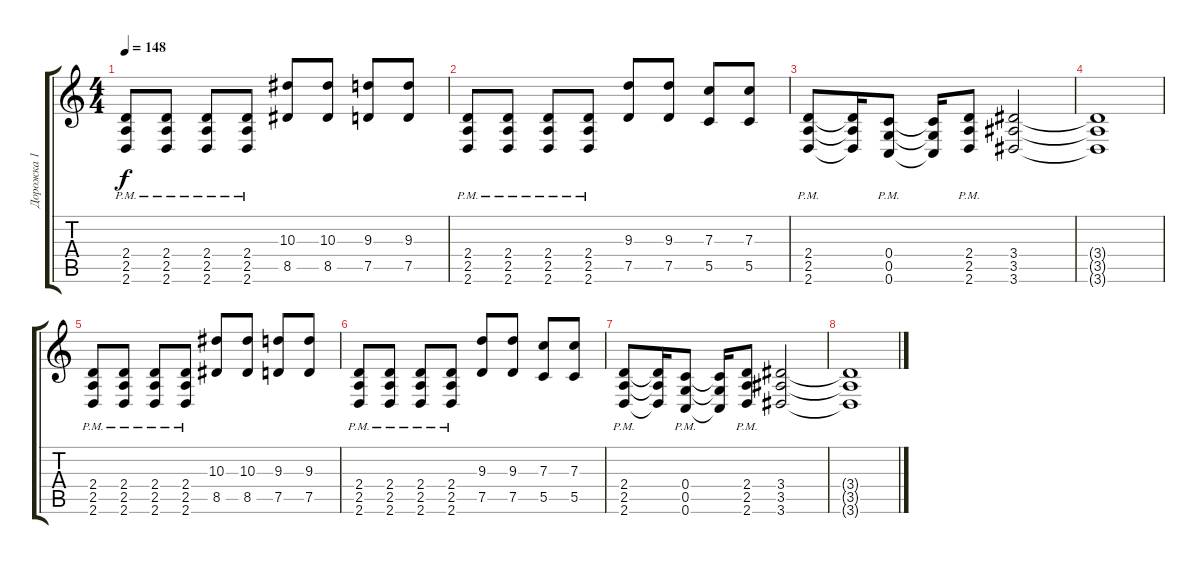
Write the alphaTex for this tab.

\track ("Дорожка 1" "Дорожка 1") {instrument overdrivenguitar}
\staff {score tabs}
\tuning (D4 A3 F3 C3 G2 C2) {hide}
\ts (4 4)
\tempo 148
\clef g2
\ks c
(2.4{pm} 2.5{pm} 2.6{pm}).8{dy f} (2.4{pm} 2.5{pm} 2.6{pm}).8 (2.4{pm} 2.5{pm} 2.6{pm}).8 (2.4{pm} 2.5{pm} 2.6{pm}).8 (10.3 8.5).8 (10.3 8.5).8 (9.3 7.5).8 (9.3 7.5).8 |
(2.4{pm} 2.5{pm} 2.6{pm}).8 (2.4{pm} 2.5{pm} 2.6{pm}).8 (2.4{pm} 2.5{pm} 2.6{pm}).8 (2.4{pm} 2.5{pm} 2.6{pm}).8 (9.3 7.5).8 (9.3 7.5).8 (7.3 5.5).8 (7.3 5.5).8 |
(2.4{pm} 2.5{pm} 2.6{pm}).8 (2.4{t} 2.5{t} 2.6{t}).16 (0.4{pm} 0.5{pm} 0.6{pm}).8 (0.4{t} 0.5{t} 0.6{t}).16 (2.4{pm} 2.5{pm} 2.6{pm}).8 (3.4 3.5 3.6).2 |
(3.4{t} 3.5{t} 3.6{t}).1 |
(2.4{pm} 2.5{pm} 2.6{pm}).8 (2.4{pm} 2.5{pm} 2.6{pm}).8 (2.4{pm} 2.5{pm} 2.6{pm}).8 (2.4{pm} 2.5{pm} 2.6{pm}).8 (10.3 8.5).8 (10.3 8.5).8 (9.3 7.5).8 (9.3 7.5).8 |
(2.4{pm} 2.5{pm} 2.6{pm}).8 (2.4{pm} 2.5{pm} 2.6{pm}).8 (2.4{pm} 2.5{pm} 2.6{pm}).8 (2.4{pm} 2.5{pm} 2.6{pm}).8 (9.3 7.5).8 (9.3 7.5).8 (7.3 5.5).8 (7.3 5.5).8 |
(2.4{pm} 2.5{pm} 2.6{pm}).8 (2.4{t} 2.5{t} 2.6{t}).16 (0.4{pm} 0.5{pm} 0.6{pm}).8 (0.4{t} 0.5{t} 0.6{t}).16 (2.4{pm} 2.5{pm} 2.6{pm}).8 (3.4 3.5 3.6).2 |
(3.4{t} 3.5{t} 3.6{t}).1
